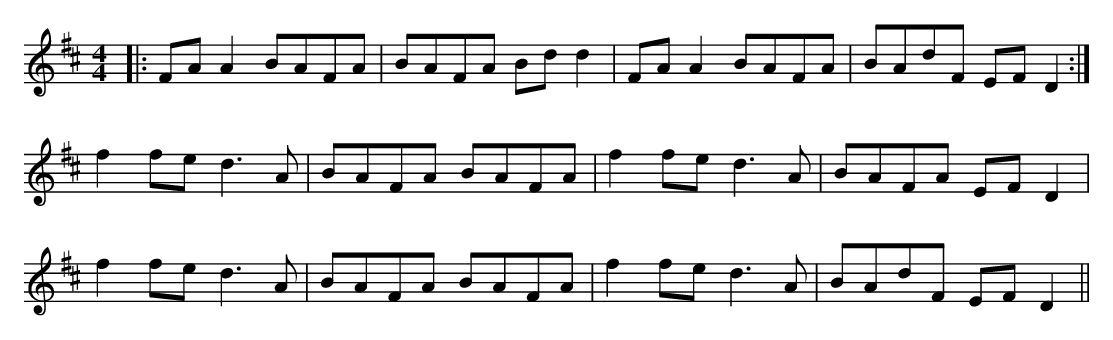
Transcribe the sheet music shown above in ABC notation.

X:1
M:4/4
K:D
|:FA A2 BAFA| BAFA Bd d2| FAA2 BAFA |BAdF EF D2 :|
f2 fe d3 A|BAFA BAFA | f2 fe d3 A | BAFA EF D2|
f2 fe d3 A |BAFA BAFA|f2 fe d3 A|BAdF EF D2||
